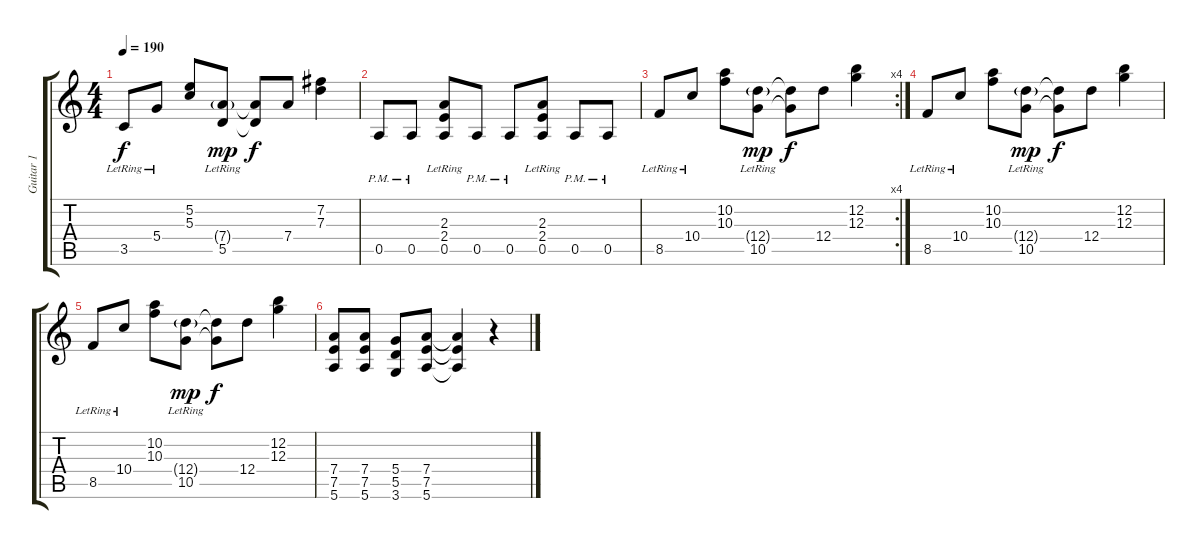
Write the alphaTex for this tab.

\track ("Guitar 1" "Guitar 1") {instrument distortionguitar}
\staff {score tabs}
\tuning (E4 B3 G3 D3 A2 E2) {hide}
\ts (4 4)
\tempo 190
\clef g2
\ks c
3.5{lr}.8{dy f} 5.4{lr}.8 (5.2 5.3).8 (7.4{g lr} 5.5{lr}).8{dy mp} (7.4{t} 5.5{t}).8{dy f} 7.4.8 (7.2 7.3).4 |
0.5{pm}.8 0.5{pm}.8 (2.3{lr} 2.4{lr} 0.5).8 0.5{pm}.8 0.5{pm}.8 (2.3{lr} 2.4{lr} 0.5).8 0.5{pm}.8 0.5{pm}.8 |
\rc 4
8.5{lr}.8 10.4{lr}.8 (10.2 10.3).8 (12.4{g lr} 10.5{lr}).8{dy mp} (12.4{t} 10.5{t}).8{dy f} 12.4.8 (12.2 12.3).4 |
8.5{lr}.8 10.4{lr}.8 (10.2 10.3).8 (12.4{g lr} 10.5{lr}).8{dy mp} (12.4{t} 10.5{t}).8{dy f} 12.4.8 (12.2 12.3).4 |
8.5{lr}.8 10.4{lr}.8 (10.2 10.3).8 (12.4{g lr} 10.5{lr}).8{dy mp} (12.4{t} 10.5{t}).8{dy f} 12.4.8 (12.2 12.3).4 |
(7.4 7.5 5.6).8 (7.4 7.5 5.6).8 (5.4 5.5 3.6).8 (7.4 7.5 5.6).8 (7.4{t} 7.5{t} 5.6{t}).4 r.4
